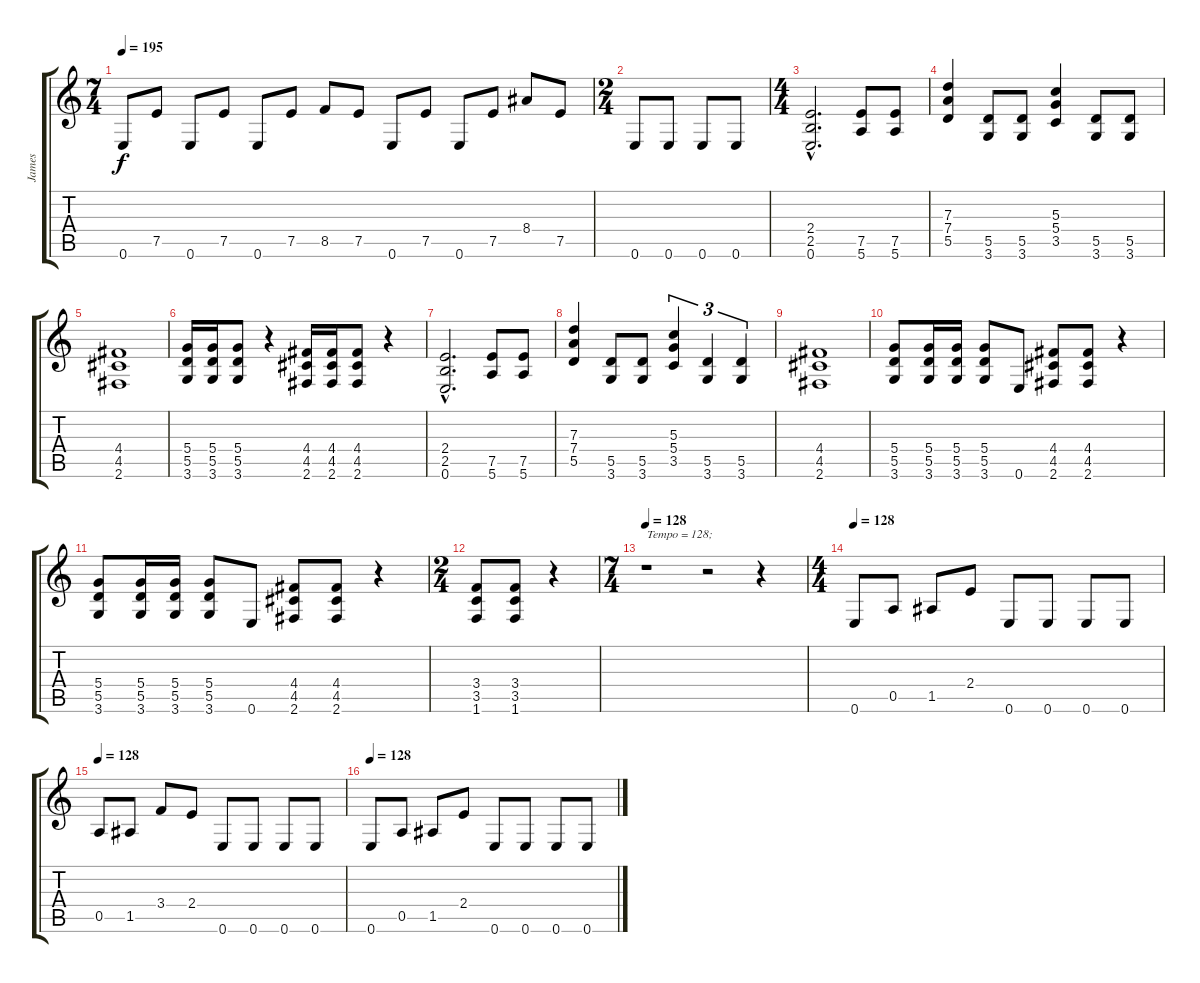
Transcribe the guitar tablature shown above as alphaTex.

\track ("James" "James") {instrument distortionguitar}
\staff {score tabs}
\tuning (E4 B3 G3 D3 A2 E2) {hide}
\ts (7 4)
\tempo 195
\clef g2
\ks c
0.6.8{dy f} 7.5.8 0.6.8 7.5.8 0.6.8 7.5.8 8.5.8 7.5.8 0.6.8 7.5.8 0.6.8 7.5.8 8.4.8 7.5.8 |
\ts (2 4)
0.6.8 0.6.8 0.6.8 0.6.8 |
\ts (4 4)
(2.4{hac} 2.5{hac} 0.6{hac}).2{d} (7.5 5.6).8 (7.5 5.6).8 |
(7.3 7.4 5.5).4 (5.5 3.6).8 (5.5 3.6).8 (5.3 5.4 3.5).4 (5.5 3.6).8 (5.5 3.6).8 |
(4.4 4.5 2.6).1 |
(5.4 5.5 3.6).16 (5.4 5.5 3.6).16 (5.4 5.5 3.6).8 r.4 (4.4 4.5 2.6).16 (4.4 4.5 2.6).16 (4.4 4.5 2.6).8 r.4 |
(2.4{hac} 2.5{hac} 0.6{hac}).2{d} (7.5 5.6).8 (7.5 5.6).8 |
(7.3 7.4 5.5).4 (5.5 3.6).8 (5.5 3.6).8 (5.3 5.4 3.5).4{tu (3 2)} (5.5 3.6).4{tu (3 2)} (5.5 3.6).4{tu (3 2)} |
(4.4 4.5 2.6).1 |
(5.4 5.5 3.6).8 (5.4 5.5 3.6).16 (5.4 5.5 3.6).16 (5.4 5.5 3.6).8 0.6.8 (4.4 4.5 2.6).8 (4.4 4.5 2.6).8 r.4 |
(5.4 5.5 3.6).8 (5.4 5.5 3.6).16 (5.4 5.5 3.6).16 (5.4 5.5 3.6).8 0.6.8 (4.4 4.5 2.6).8 (4.4 4.5 2.6).8 r.4 |
\ts (2 4)
(3.4 3.5 1.6).8 (3.4 3.5 1.6).8 r.4 |
\ts (7 4)
\tempo 128
r.1{txt "Tempo = 128;"} r.2 r.4 |
\ts (4 4)
\tempo 128
0.6.8 0.5.8 1.5.8 2.4.8 0.6.8 0.6.8 0.6.8 0.6.8 |
\tempo 128
0.5.8 1.5.8 3.4.8 2.4.8 0.6.8 0.6.8 0.6.8 0.6.8 |
\tempo 128
0.6.8 0.5.8 1.5.8 2.4.8 0.6.8 0.6.8 0.6.8 0.6.8
